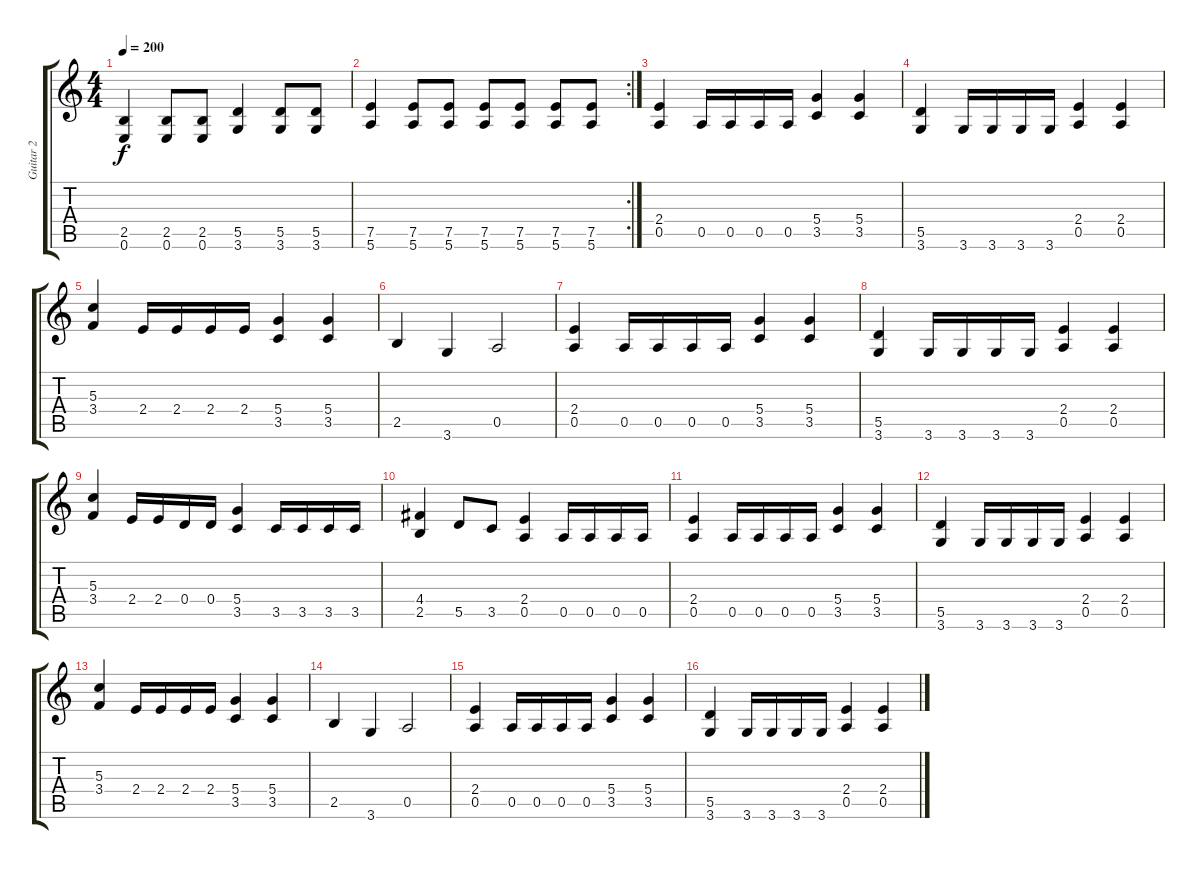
\track ("Guitar 2" "Guitar 2") {instrument distortionguitar}
\staff {score tabs}
\tuning (E4 B3 G3 D3 A2 E2) {hide}
\ts (4 4)
\tempo 200
\clef g2
\ks c
(2.5 0.6).4{dy f} (2.5 0.6).8 (2.5 0.6).8 (5.5 3.6).4 (5.5 3.6).8 (5.5 3.6).8 |
\rc 2
(7.5 5.6).4 (7.5 5.6).8 (7.5 5.6).8 (7.5 5.6).8 (7.5 5.6).8 (7.5 5.6).8 (7.5 5.6).8 |
(2.4 0.5).4 0.5.16 0.5.16 0.5.16 0.5.16 (5.4 3.5).4 (5.4 3.5).4 |
(5.5 3.6).4 3.6.16 3.6.16 3.6.16 3.6.16 (2.4 0.5).4 (2.4 0.5).4 |
(5.3 3.4).4 2.4.16 2.4.16 2.4.16 2.4.16 (5.4 3.5).4 (5.4 3.5).4 |
2.5.4 3.6.4 0.5.2 |
(2.4 0.5).4 0.5.16 0.5.16 0.5.16 0.5.16 (5.4 3.5).4 (5.4 3.5).4 |
(5.5 3.6).4 3.6.16 3.6.16 3.6.16 3.6.16 (2.4 0.5).4 (2.4 0.5).4 |
(5.3 3.4).4 2.4.16 2.4.16 0.4.16 0.4.16 (5.4 3.5).4 3.5.16 3.5.16 3.5.16 3.5.16 |
(4.4 2.5).4 5.5.8 3.5.8 (2.4 0.5).4 0.5.16 0.5.16 0.5.16 0.5.16 |
(2.4 0.5).4 0.5.16 0.5.16 0.5.16 0.5.16 (5.4 3.5).4 (5.4 3.5).4 |
(5.5 3.6).4 3.6.16 3.6.16 3.6.16 3.6.16 (2.4 0.5).4 (2.4 0.5).4 |
(5.3 3.4).4 2.4.16 2.4.16 2.4.16 2.4.16 (5.4 3.5).4 (5.4 3.5).4 |
2.5.4 3.6.4 0.5.2 |
(2.4 0.5).4 0.5.16 0.5.16 0.5.16 0.5.16 (5.4 3.5).4 (5.4 3.5).4 |
(5.5 3.6).4 3.6.16 3.6.16 3.6.16 3.6.16 (2.4 0.5).4 (2.4 0.5).4
